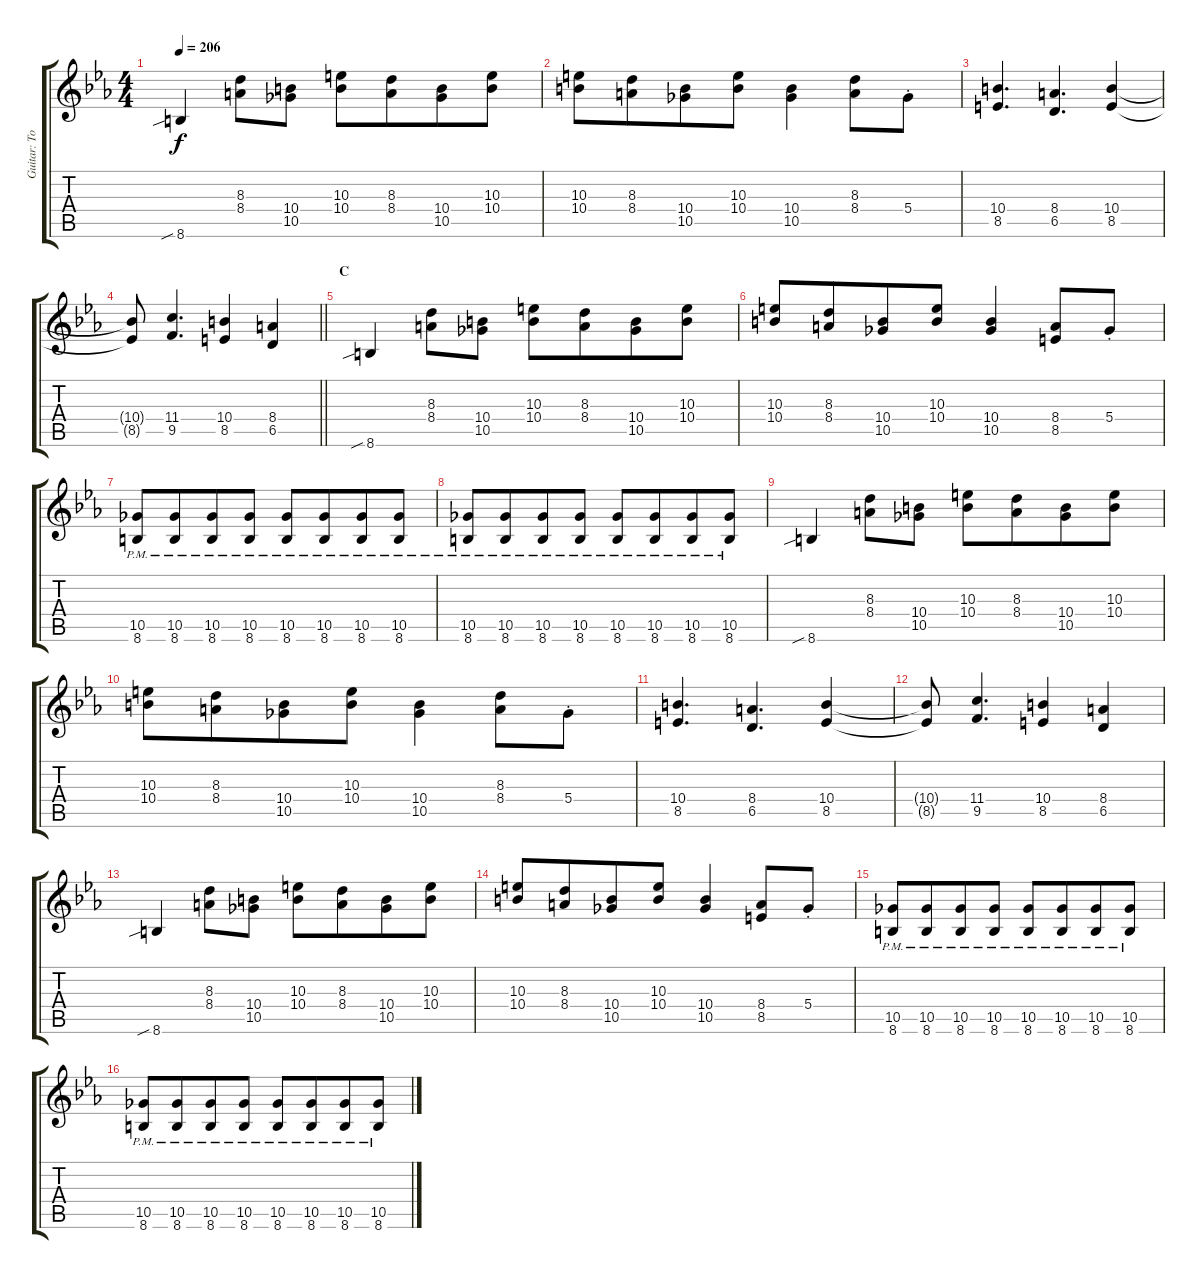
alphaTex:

\track ("Guitar: Tony" "Guitar: To") {instrument distortionguitar}
\staff {score tabs}
\tuning (Eb4 Bb3 Gb3 Db3 Ab2 Eb2) {hide}
\ts (4 4)
\tempo 206
\clef g2
\ks eb
8.6{sib}.4{dy f} (8.3 8.4).8 (10.4 10.5).8 (10.3 10.4).8 (8.3 8.4).8{beam merge} (10.4 10.5).8 (10.3 10.4).8 |
(10.3 10.4).8 (8.3 8.4).8{beam merge} (10.4 10.5).8 (10.3 10.4).8{beam merge} (10.4 10.5).4{beam merge} (8.3 8.4).8 5.4{st}.8 |
(10.4 8.5).4{d} (8.4 6.5).4{d} (10.4 8.5).4 |
\barLineRight lightlight
(10.4{t} 8.5{t}).8 (11.4 9.5).4{d} (10.4 8.5).4 (8.4 6.5).4 |
\section ("" "C")
8.6{sib}.4 (8.3 8.4).8 (10.4 10.5).8 (10.3 10.4).8 (8.3 8.4).8{beam merge} (10.4 10.5).8 (10.3 10.4).8 |
(10.3 10.4).8 (8.3 8.4).8{beam merge} (10.4 10.5).8 (10.3 10.4).8{beam merge} (10.4 10.5).4{beam merge} (8.4 8.5).8 5.4{st}.8 |
(10.5{pm} 8.6{pm}).8 (10.5{pm} 8.6{pm}).8{beam merge} (10.5{pm} 8.6{pm}).8 (10.5{pm} 8.6{pm}).8 (10.5{pm} 8.6{pm}).8 (10.5{pm} 8.6{pm}).8{beam merge} (10.5{pm} 8.6{pm}).8 (10.5{pm} 8.6{pm}).8 |
(10.5{pm} 8.6{pm}).8 (10.5{pm} 8.6{pm}).8{beam merge} (10.5{pm} 8.6{pm}).8 (10.5{pm} 8.6{pm}).8 (10.5{pm} 8.6{pm}).8 (10.5{pm} 8.6{pm}).8{beam merge} (10.5{pm} 8.6{pm}).8 (10.5{pm} 8.6{pm}).8 |
8.6{sib}.4 (8.3 8.4).8 (10.4 10.5).8 (10.3 10.4).8 (8.3 8.4).8{beam merge} (10.4 10.5).8 (10.3 10.4).8 |
(10.3 10.4).8 (8.3 8.4).8{beam merge} (10.4 10.5).8 (10.3 10.4).8{beam merge} (10.4 10.5).4{beam merge} (8.3 8.4).8 5.4{st}.8 |
(10.4 8.5).4{d} (8.4 6.5).4{d} (10.4 8.5).4 |
(10.4{t} 8.5{t}).8 (11.4 9.5).4{d} (10.4 8.5).4 (8.4 6.5).4 |
8.6{sib}.4 (8.3 8.4).8 (10.4 10.5).8 (10.3 10.4).8 (8.3 8.4).8{beam merge} (10.4 10.5).8 (10.3 10.4).8 |
(10.3 10.4).8 (8.3 8.4).8{beam merge} (10.4 10.5).8 (10.3 10.4).8{beam merge} (10.4 10.5).4{beam merge} (8.4 8.5).8 5.4{st}.8 |
(10.5{pm} 8.6{pm}).8 (10.5{pm} 8.6{pm}).8{beam merge} (10.5{pm} 8.6{pm}).8 (10.5{pm} 8.6{pm}).8 (10.5{pm} 8.6{pm}).8 (10.5{pm} 8.6{pm}).8{beam merge} (10.5{pm} 8.6{pm}).8 (10.5{pm} 8.6{pm}).8 |
(10.5{pm} 8.6{pm}).8 (10.5{pm} 8.6{pm}).8{beam merge} (10.5{pm} 8.6{pm}).8 (10.5{pm} 8.6{pm}).8 (10.5{pm} 8.6{pm}).8 (10.5{pm} 8.6{pm}).8{beam merge} (10.5{pm} 8.6{pm}).8 (10.5{pm} 8.6{pm}).8
